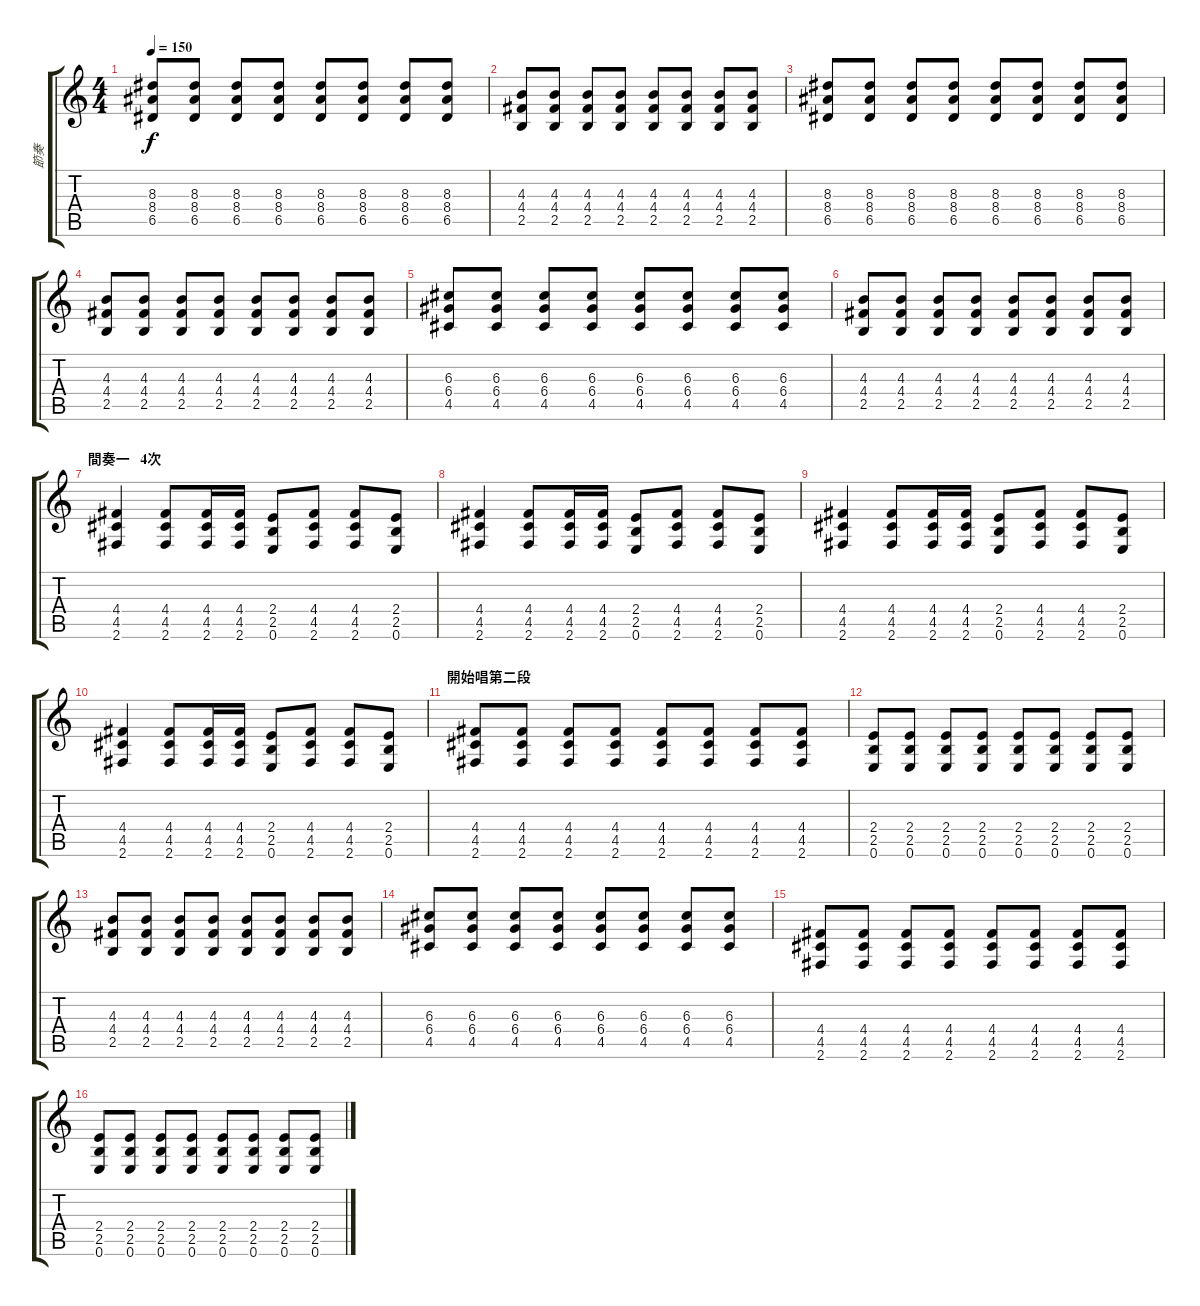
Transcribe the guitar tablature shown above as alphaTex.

\track ("節奏" "節奏") {instrument overdrivenguitar}
\staff {score tabs}
\tuning (E4 B3 G3 D3 A2 E2) {hide}
\ts (4 4)
\tempo 150
\clef g2
\ks c
(8.3 8.4 6.5).8{dy f} (8.3 8.4 6.5).8 (8.3 8.4 6.5).8 (8.3 8.4 6.5).8 (8.3 8.4 6.5).8 (8.3 8.4 6.5).8 (8.3 8.4 6.5).8 (8.3 8.4 6.5).8 |
(4.3 4.4 2.5).8 (4.3 4.4 2.5).8 (4.3 4.4 2.5).8 (4.3 4.4 2.5).8 (4.3 4.4 2.5).8 (4.3 4.4 2.5).8 (4.3 4.4 2.5).8 (4.3 4.4 2.5).8 |
(8.3 8.4 6.5).8 (8.3 8.4 6.5).8 (8.3 8.4 6.5).8 (8.3 8.4 6.5).8 (8.3 8.4 6.5).8 (8.3 8.4 6.5).8 (8.3 8.4 6.5).8 (8.3 8.4 6.5).8 |
(4.3 4.4 2.5).8 (4.3 4.4 2.5).8 (4.3 4.4 2.5).8 (4.3 4.4 2.5).8 (4.3 4.4 2.5).8 (4.3 4.4 2.5).8 (4.3 4.4 2.5).8 (4.3 4.4 2.5).8 |
(6.3 6.4 4.5).8 (6.3 6.4 4.5).8 (6.3 6.4 4.5).8 (6.3 6.4 4.5).8 (6.3 6.4 4.5).8 (6.3 6.4 4.5).8 (6.3 6.4 4.5).8 (6.3 6.4 4.5).8 |
(4.3 4.4 2.5).8 (4.3 4.4 2.5).8 (4.3 4.4 2.5).8 (4.3 4.4 2.5).8 (4.3 4.4 2.5).8 (4.3 4.4 2.5).8 (4.3 4.4 2.5).8 (4.3 4.4 2.5).8 |
\section ("" "間奏一   4次")
(4.4 4.5 2.6).4 (4.4 4.5 2.6).8 (4.4 4.5 2.6).16 (4.4 4.5 2.6).16 (2.4 2.5 0.6).8 (4.4 4.5 2.6).8 (4.4 4.5 2.6).8 (2.4 2.5 0.6).8 |
(4.4 4.5 2.6).4 (4.4 4.5 2.6).8 (4.4 4.5 2.6).16 (4.4 4.5 2.6).16 (2.4 2.5 0.6).8 (4.4 4.5 2.6).8 (4.4 4.5 2.6).8 (2.4 2.5 0.6).8 |
(4.4 4.5 2.6).4 (4.4 4.5 2.6).8 (4.4 4.5 2.6).16 (4.4 4.5 2.6).16 (2.4 2.5 0.6).8 (4.4 4.5 2.6).8 (4.4 4.5 2.6).8 (2.4 2.5 0.6).8 |
(4.4 4.5 2.6).4 (4.4 4.5 2.6).8 (4.4 4.5 2.6).16 (4.4 4.5 2.6).16 (2.4 2.5 0.6).8 (4.4 4.5 2.6).8 (4.4 4.5 2.6).8 (2.4 2.5 0.6).8 |
\section ("" "開始唱第二段")
(4.4 4.5 2.6).8 (4.4 4.5 2.6).8 (4.4 4.5 2.6).8 (4.4 4.5 2.6).8 (4.4 4.5 2.6).8 (4.4 4.5 2.6).8 (4.4 4.5 2.6).8 (4.4 4.5 2.6).8 |
(2.4 2.5 0.6).8 (2.4 2.5 0.6).8 (2.4 2.5 0.6).8 (2.4 2.5 0.6).8 (2.4 2.5 0.6).8 (2.4 2.5 0.6).8 (2.4 2.5 0.6).8 (2.4 2.5 0.6).8 |
(4.3 4.4 2.5).8 (4.3 4.4 2.5).8 (4.3 4.4 2.5).8 (4.3 4.4 2.5).8 (4.3 4.4 2.5).8 (4.3 4.4 2.5).8 (4.3 4.4 2.5).8 (4.3 4.4 2.5).8 |
(6.3 6.4 4.5).8 (6.3 6.4 4.5).8 (6.3 6.4 4.5).8 (6.3 6.4 4.5).8 (6.3 6.4 4.5).8 (6.3 6.4 4.5).8 (6.3 6.4 4.5).8 (6.3 6.4 4.5).8 |
(4.4 4.5 2.6).8 (4.4 4.5 2.6).8 (4.4 4.5 2.6).8 (4.4 4.5 2.6).8 (4.4 4.5 2.6).8 (4.4 4.5 2.6).8 (4.4 4.5 2.6).8 (4.4 4.5 2.6).8 |
(2.4 2.5 0.6).8 (2.4 2.5 0.6).8 (2.4 2.5 0.6).8 (2.4 2.5 0.6).8 (2.4 2.5 0.6).8 (2.4 2.5 0.6).8 (2.4 2.5 0.6).8 (2.4 2.5 0.6).8
